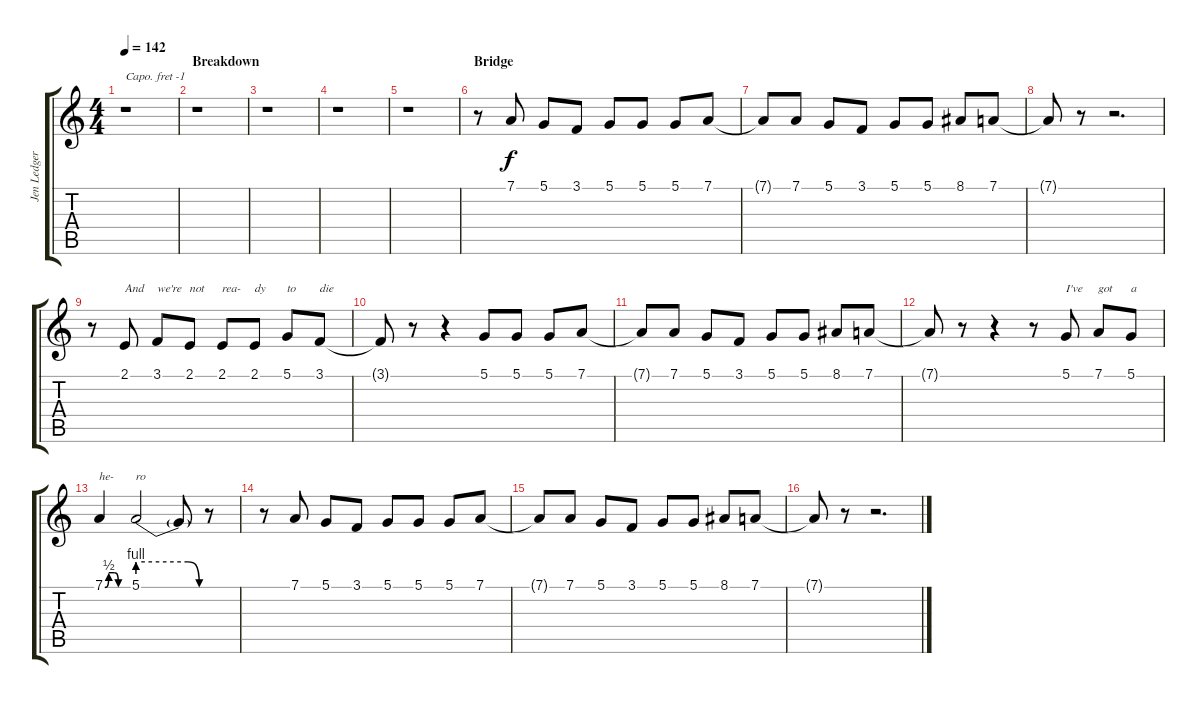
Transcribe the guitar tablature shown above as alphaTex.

\track ("Jen Ledger (Vocals)" "Jen Ledger") {instrument sopranosax}
\staff {score tabs}
\capo -1
\tuning (Eb4 Bb3 Gb3 Db3 Ab2 Db2) {hide}
\ts (4 4)
\tempo 142
\clef g2
\ks c
r.1{dy f} |
\section ("" "Breakdown")
r.1 |
r.1 |
r.1 |
r.1 |
\section ("" "Bridge")
r.8 7.1.8 5.1.8 3.1.8 5.1.8 5.1.8 5.1.8 7.1.8 |
7.1{t}.8 7.1.8 5.1.8 3.1.8 5.1.8 5.1.8 8.1.8 7.1.8 |
7.1{t}.8 r.8 r.2{d} |
r.8 2.1.8{txt "And"} 3.1.8{txt "we're"} 2.1.8{txt "not"} 2.1.8{txt "rea-"} 2.1.8{txt "dy"} 5.1.8{txt "to"} 3.1.8{txt "die"} |
3.1{t}.8 r.8 r.4 5.1.8 5.1.8 5.1.8 7.1.8 |
7.1{t}.8 7.1.8 5.1.8 3.1.8 5.1.8 5.1.8 8.1.8 7.1.8 |
7.1{t}.8 r.8 r.4 r.8 5.1.8{txt "I've"} 7.1.8{txt "got"} 5.1.8{txt "a"} |
7.1{be (custom 0 0 10 2 25 2 35 0 60 0)}.4{txt "he-"} 5.1{be (custom 0 4 45 4 55 0 60 0)}.2{txt "ro"} 5.1{t}.8 r.8 |
r.8 7.1.8 5.1.8 3.1.8 5.1.8 5.1.8 5.1.8 7.1.8 |
7.1{t}.8 7.1.8 5.1.8 3.1.8 5.1.8 5.1.8 8.1.8 7.1.8 |
7.1{t}.8 r.8 r.2{d}
